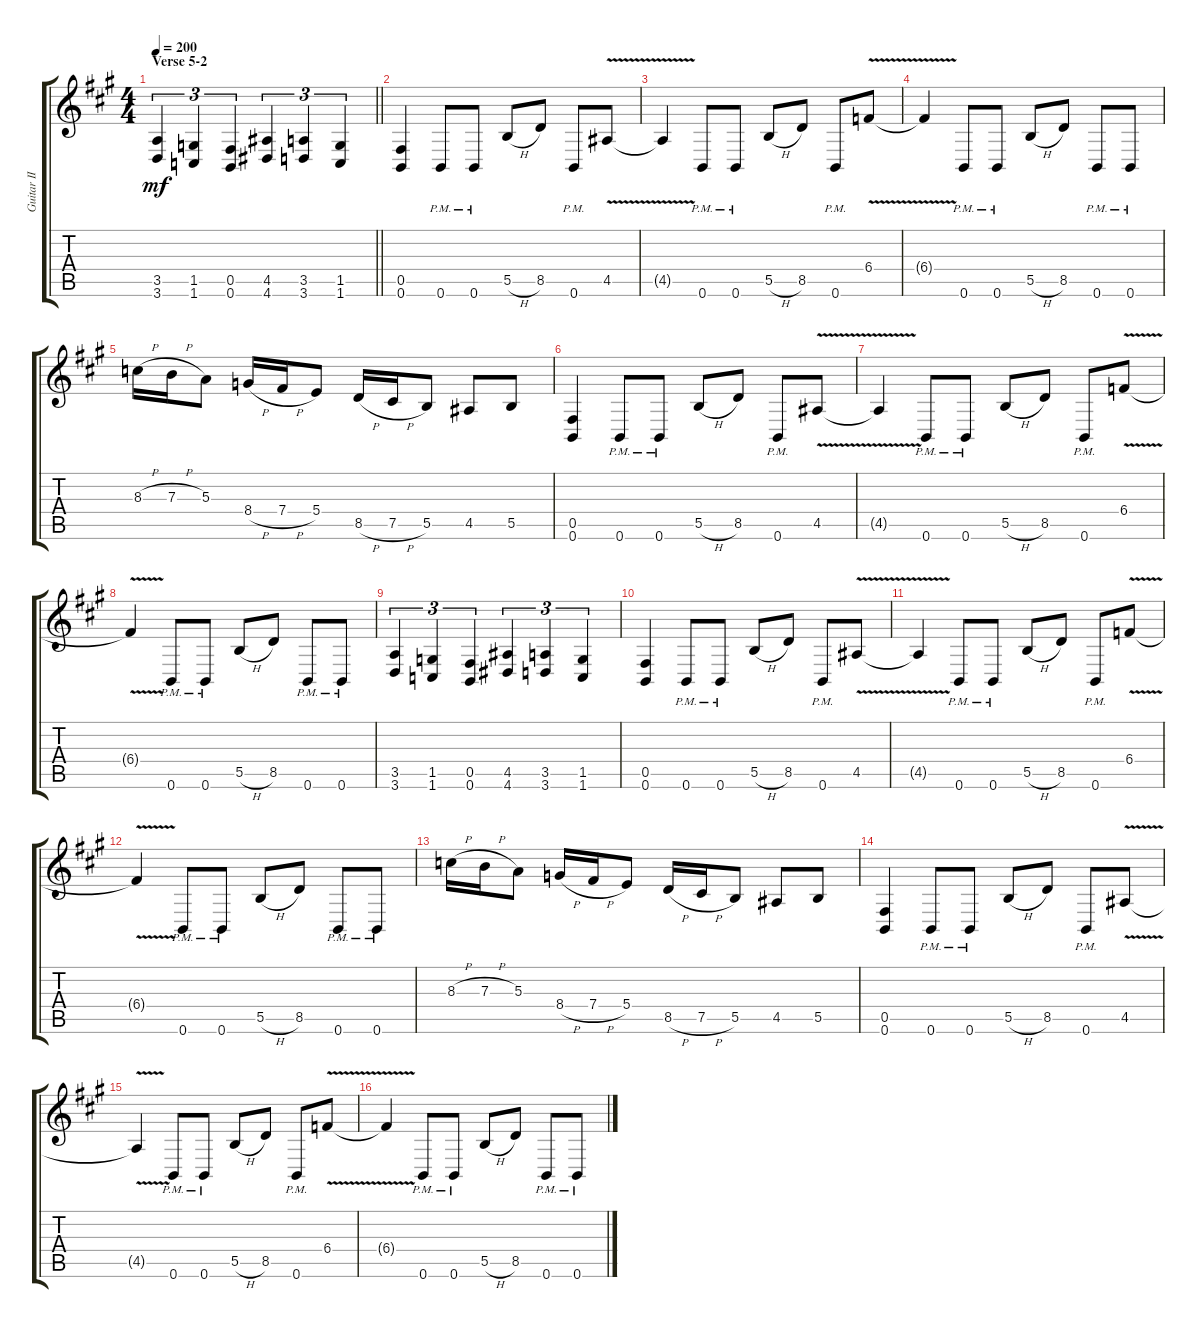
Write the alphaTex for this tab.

\track ("Guitar II" "Guitar II") {instrument distortionguitar}
\staff {score tabs}
\tuning (Db4 Ab3 E3 B2 Gb2 B1) {hide}
\ts (4 4)
\section ("" "Verse 5-2")
\tempo 200
\clef g2
\barLineRight lightlight
\ks a
(3.5 3.6).4{tu (3 2) dy mf} (1.5 1.6).4{tu (3 2)} (0.5 0.6).4{tu (3 2)} (4.5 4.6).4{tu (3 2)} (3.5 3.6).4{tu (3 2)} (1.5 1.6).4{tu (3 2)} |
(0.5 0.6).4 0.6{pm}.8 0.6{pm}.8 5.5{h}.8 8.5.8 0.6{pm}.8 4.5{v}.8 |
4.5{v t}.4 0.6{pm}.8 0.6{pm}.8 5.5{h}.8 8.5.8 0.6{pm}.8 6.4{v}.8 |
6.4{v t}.4 0.6{pm}.8 0.6{pm}.8 5.5{h}.8 8.5.8 0.6{pm}.8 0.6{pm}.8 |
8.3{h}.16 7.3{h}.16 5.3.8 8.4{h}.16 7.4{h}.16 5.4.8 8.5{h}.16 7.5{h}.16 5.5.8 4.5.8 5.5.8 |
(0.5 0.6).4 0.6{pm}.8 0.6{pm}.8 5.5{h}.8 8.5.8 0.6{pm}.8 4.5{v}.8 |
4.5{v t}.4 0.6{pm}.8 0.6{pm}.8 5.5{h}.8 8.5.8 0.6{pm}.8 6.4{v}.8 |
6.4{v t}.4 0.6{pm}.8 0.6{pm}.8 5.5{h}.8 8.5.8 0.6{pm}.8 0.6{pm}.8 |
(3.5 3.6).4{tu (3 2)} (1.5 1.6).4{tu (3 2)} (0.5 0.6).4{tu (3 2)} (4.5 4.6).4{tu (3 2)} (3.5 3.6).4{tu (3 2)} (1.5 1.6).4{tu (3 2)} |
(0.5 0.6).4 0.6{pm}.8 0.6{pm}.8 5.5{h}.8 8.5.8 0.6{pm}.8 4.5{v}.8 |
4.5{v t}.4 0.6{pm}.8 0.6{pm}.8 5.5{h}.8 8.5.8 0.6{pm}.8 6.4{v}.8 |
6.4{v t}.4 0.6{pm}.8 0.6{pm}.8 5.5{h}.8 8.5.8 0.6{pm}.8 0.6{pm}.8 |
8.3{h}.16 7.3{h}.16 5.3.8 8.4{h}.16 7.4{h}.16 5.4.8 8.5{h}.16 7.5{h}.16 5.5.8 4.5.8 5.5.8 |
(0.5 0.6).4 0.6{pm}.8 0.6{pm}.8 5.5{h}.8 8.5.8 0.6{pm}.8 4.5{v}.8 |
4.5{v t}.4 0.6{pm}.8 0.6{pm}.8 5.5{h}.8 8.5.8 0.6{pm}.8 6.4{v}.8 |
6.4{v t}.4 0.6{pm}.8 0.6{pm}.8 5.5{h}.8 8.5.8 0.6{pm}.8 0.6{pm}.8
